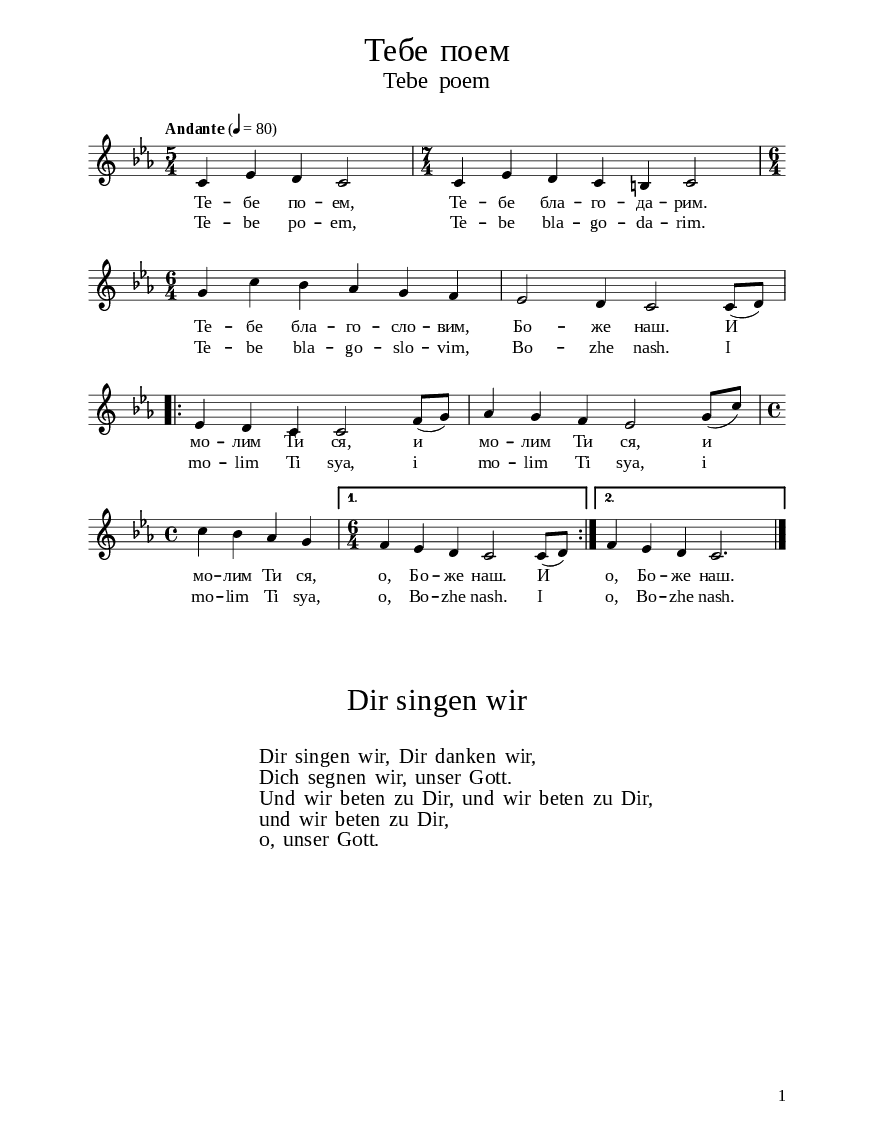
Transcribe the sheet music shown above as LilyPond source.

\version "2.22.0"

\paper {
  #(set-paper-size "a5")
}

\bookpart {
\paper {
  print-all-headers = ##t
  print-page-number = ##t
  print-first-page-number = ##t

  % put page numbers on the bottom
  oddHeaderMarkup = \markup ""
  evenHeaderMarkup = \markup ""
  oddFooterMarkup = \markup
    \fill-line {
      ""
      \on-the-fly #print-page-number-check-first \fromproperty #'page:page-number-string
    }
  evenFooterMarkup = \markup
    \fill-line {
      \on-the-fly #print-page-number-check-first \fromproperty #'page:page-number-string
      ""
    }

  left-margin = 1.5\cm
  right-margin = 1.5\cm
  top-margin = 1.6\cm
  bottom-margin = 1.2\cm
  ragged-bottom = ##t % do not spread the staves to fill the whole vertical space

  % change lyrics and titles font (affects notes also)
  fonts =
    #(make-pango-font-tree
     "Times New Roman"
     "DejaVu Sans"
     "DejaVu Sans Mono"
     (/ (* staff-height pt) 3.6))

  % change distance between staves
  system-system-spacing =
    #'((basic-distance . 12)
       (minimum-distance . 6)
       (padding . 1)
       (stretchability . 12))
}

\header {
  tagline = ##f
}

\score{
  \layout { 
    indent = 0.0\cm % remove first line indentation
    %ragged-last = ##t % do not spread last line to fill the whole space
    \context {
      \Score
      \omit BarNumber %remove bar numbers
    } % context

    \context { % change staff size
      \Staff
      fontSize = #+0 % affects notes size only
      \override StaffSymbol #'staff-space = #(magstep -3)
      \override StaffSymbol #'thickness = #0.5
      \override BarLine #'hair-thickness = #1
      %\override StaffSymbol #'ledger-line-thickness = #'(0 . 0)
    }

    \context { % adjust space between staff and lyrics and between the two lyric lines
      \Lyrics
      \override VerticalAxisGroup.nonstaff-relatedstaff-spacing = #'((basic-distance . 4.5))
      \override VerticalAxisGroup.nonstaff-nonstaff-spacing = #'((minimum-distance . 2))
    }
  } % layout

  \new Voice \absolute  {
    \clef treble
    \key c \minor
    \time 5/4 
    
    %\tempo "Andante" 4 = 80
    \tempo \markup { % make tempo note smaller
      \concat { "Andante " \normal-text { "(" }
        \teeny \general-align #Y #DOWN \note {4} #0.8
        \normal-text { " = 80)" }
      }
    }   

    c'4 es'4 d'4 c'2 | \time 7/4 c'4 es'4 d'4 c'4 b4 c'2 |  \break
    \time 6/4 g'4 c''4 bes'4 as'4 g'4 f'4 |  es'2 d'4 c'2 c'8 ( d'8 ) | \break
    \repeat volta 2 { es'4 d'4 c'4 c'2 f'8 ( g'8 ) | as'4 g'4 f'4 es'2  g'8 ( c''8 ) | \time 4/4 \break
    c''4 bes'4 as'4 g'4 } \alternative { 
      { \time 6/4 f'4 es'4 d'4 c'2 c'8 ( d'8 ) } 
      { f'4 \override Staff.BarLine.stencil = ##f es'4 d'4 c'2. 
      \override Staff.BarLine.stencil = ##t
      \bar "|."} 
    }
  }
  
  \addlyrics {
    Те -- бе по -- ем, Те -- бе бла -- го -- да -- рим.
    Те -- бе бла -- го -- сло -- вим, Бо -- же наш.  И 
    мо -- лим Ти ся, и  мо -- лим Ти ся,  и  
    мо -- лим Ти ся, o, Бо -- же наш. И o, Бо -- же наш.
  }

  \addlyrics {
    Te -- be po -- em, Te -- be bla -- go -- da -- rim.
    Te -- be bla -- go -- slo -- vim, Bo -- zhe nash.  I 
    mo -- lim Ti sya, i  mo -- lim Ti sya,  i  
    mo -- lim Ti sya, o, Bo -- zhe nash. I o, Bo -- zhe nash.
  }
  
  \header {
    title = \markup \column \normal-text \fontsize #2.5 {
              \center-align
              \line { Тебе поем }
              \vspace #-0.6
              \center-align
              \line \fontsize #-3 { Tebe poem }
              \vspace #-0.8
              \center-align
              \line \fontsize #-3 { " " }
            }
  }
  
  \midi{}

} % score



\markup \fontsize #+2.5 {
    \hspace #1
    \override #'(baseline-skip . 2.4) % affects space between column lines
    \column {
      \line { " " }
      \line { " " }
    }

    \hspace #5
    \override #'(baseline-skip . 2.4)
    \column {
      \line { " " }
      \line { " " }
    } %column
} % markup



% include foreign translation(s) of the song
\version "2.22.0"

\markup \fill-line { \fontsize #6 "Dir singen wir" }
\markup \null
\markup \null
\markup \fontsize #+2.5 {
    \hspace #15.1
    \override #'(baseline-skip . 2)
    \column {
     \line { " " }
     
     \line { " "Dir singen wir, Dir danken wir,}
     
     \line { " "Dich segnen wir, unser Gott.}
     
     \line { " "Und wir beten zu Dir, und wir beten zu Dir,}
     \line { " " und wir beten zu Dir,}
     
     \line { " "o, unser Gott.}
     
       
    }
}


} % bookpart
